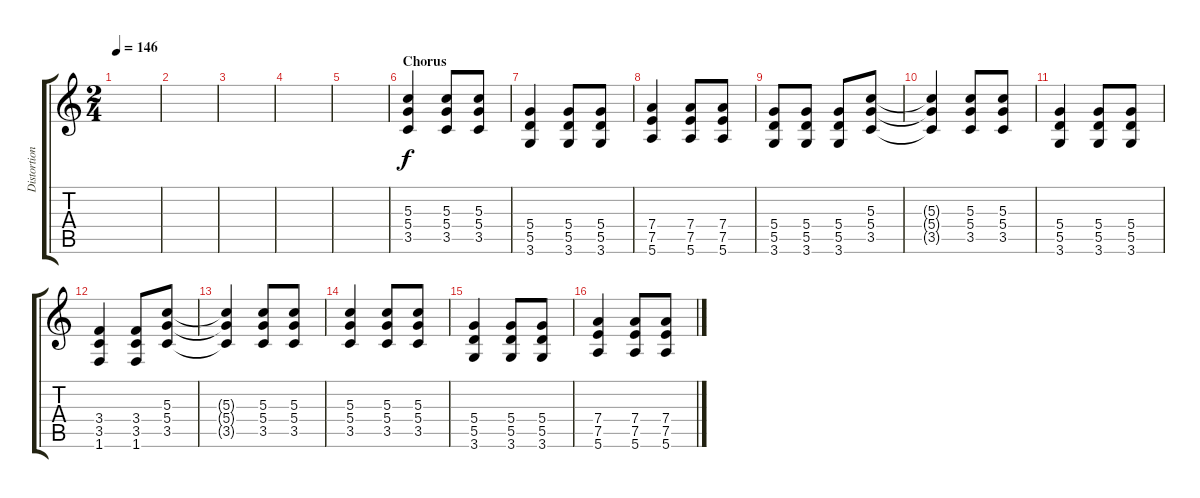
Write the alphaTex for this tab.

\track ("Distortion Guitar" "Distortion") {instrument overdrivenguitar}
\staff {score tabs}
\tuning (E4 B3 G3 D3 A2 E2) {hide}
\ts (2 4)
\tempo 146
\clef g2
\ks c
|
|
|
|
|
\section ("" "Chorus")
(5.3 5.4 3.5).4 (5.3 5.4 3.5).8 (5.3 5.4 3.5).8 |
(5.4 5.5 3.6).4 (5.4 5.5 3.6).8 (5.4 5.5 3.6).8 |
(7.4 7.5 5.6).4 (7.4 7.5 5.6).8 (7.4 7.5 5.6).8 |
(5.4 5.5 3.6).8 (5.4 5.5 3.6).8 (5.4 5.5 3.6).8 (5.3 5.4 3.5).8 |
(5.3{t} 5.4{t} 3.5{t}).4 (5.3 5.4 3.5).8 (5.3 5.4 3.5).8 |
(5.4 5.5 3.6).4 (5.4 5.5 3.6).8 (5.4 5.5 3.6).8 |
(3.4 3.5 1.6).4 (3.4 3.5 1.6).8 (5.3 5.4 3.5).8 |
(5.3{t} 5.4{t} 3.5{t}).4 (5.3 5.4 3.5).8 (5.3 5.4 3.5).8 |
(5.3 5.4 3.5).4 (5.3 5.4 3.5).8 (5.3 5.4 3.5).8 |
(5.4 5.5 3.6).4 (5.4 5.5 3.6).8 (5.4 5.5 3.6).8 |
(7.4 7.5 5.6).4 (7.4 7.5 5.6).8 (7.4 7.5 5.6).8
